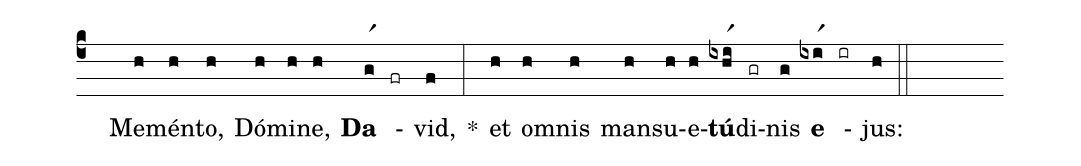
%%
(c4)
( )Me(h)mén(h)to,(h) Dó(h)mi(h)ne,(h) <b>Da</b>(gr1) -(fr) vid,(f) *(:)
et(h) om(h)nis(h) man(h)su(h)e(h)<b>tú</b>(ixhir1)di(gr)nis(g) <b>e</b>(ixir1) -(ir) jus:(h) (::)
